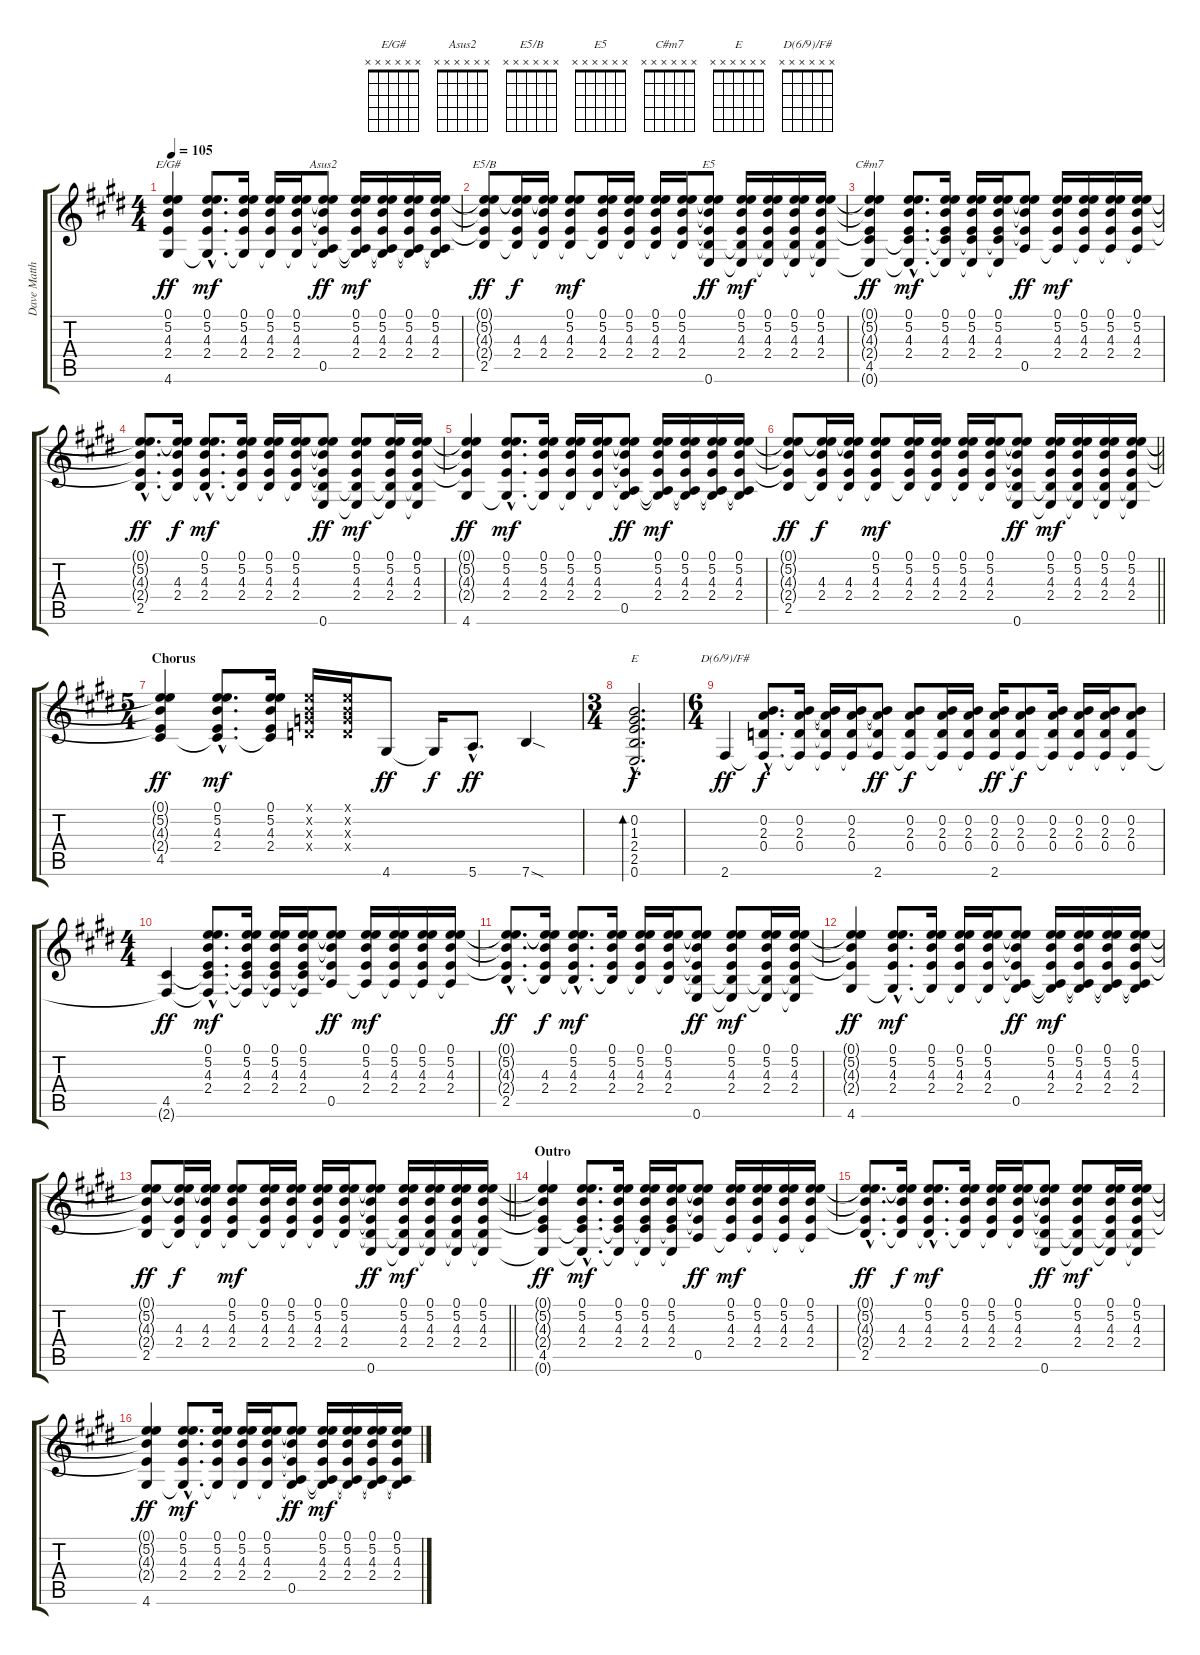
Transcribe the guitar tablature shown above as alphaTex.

\track ("Dave Matthews" "Dave Matth") {instrument acousticguitarsteel}
\staff {score tabs}
\tuning (E4 B3 G3 D3 A2 E2) {hide}
\chord ("E/G#" x x x x x x)
\chord ("Asus2" x x x x x x)
\chord ("E5/B" x x x x x x)
\chord ("E5" x x x x x x)
\chord ("C#m7" x x x x x x)
\chord ("E" x x x x x x)
\chord ("D(6/9)/F#" x x x x x x)
\ts (4 4)
\tempo 105
\clef g2
\ks c#minor
(0.1{t} 5.2{t} 4.3{t} 2.4{t} 4.6).4{ch "E/G#" dy ff} (0.1{hac} 5.2{hac} 4.3{hac} 2.4{hac} 4.6{hac t}).8{d dy mf} (0.1 5.2 4.3 2.4 4.6{t}).16 (0.1 5.2 4.3 2.4 4.6{t}).16 (0.1 5.2 4.3 2.4 4.6{t}).16 (0.1{t} 5.2{t} 4.3{t} 2.4{t} 0.5 4.6{t}).8{ch "Asus2" dy ff} (0.1 5.2 4.3 2.4 0.5{t} 4.6{t}).16{dy mf} (0.1 5.2 4.3 2.4 0.5{t} 4.6{t}).16 (0.1 5.2 4.3 2.4 0.5{t} 4.6{t}).16 (0.1 5.2 4.3 2.4 0.5{t} 4.6{t}).16 |
(0.1{t} 5.2{t} 4.3{t} 2.4{t} 2.5).8{ch "E5/B" dy ff} (0.1{t} 5.2{t} 4.3 2.4 2.5{t}).16{dy f} (0.1{t} 5.2{t} 4.3 2.4 2.5{t}).16 (0.1 5.2 4.3 2.4 2.5{t}).8{dy mf} (0.1 5.2 4.3 2.4 2.5{t}).16 (0.1 5.2 4.3 2.4 2.5{t}).16 (0.1 5.2 4.3 2.4 2.5{t}).16 (0.1 5.2 4.3 2.4 2.5{t}).16 (0.1{t} 5.2{t} 4.3{t} 2.4{t} 2.5{t} 0.6).8{ch "E5" dy ff} (0.1 5.2 4.3 2.4 2.5{t} 0.6{t}).16{dy mf} (0.1 5.2 4.3 2.4 2.5{t} 0.6{t}).16 (0.1 5.2 4.3 2.4 2.5{t} 0.6{t}).16 (0.1 5.2 4.3 2.4 2.5{t} 0.6{t}).16 |
(0.1{t} 5.2{t} 4.3{t} 2.4{t} 4.5 0.6{t}).4{ch "C#m7" dy ff} (0.1{hac} 5.2{hac} 4.3{hac} 2.4{hac} 4.5{hac t} 0.6{hac t}).8{d dy mf} (0.1 5.2 4.3 2.4 4.5{t} 0.6{t}).16 (0.1 5.2 4.3 2.4 4.5{t} 0.6{t}).16 (0.1 5.2 4.3 2.4 4.5{t} 0.6{t}).16 (0.1{t} 5.2{t} 4.3{t} 2.4{t} 0.5).8{dy ff} (0.1 5.2 4.3 2.4 0.5{t}).16{dy mf} (0.1 5.2 4.3 2.4 0.5{t}).16 (0.1 5.2 4.3 2.4 0.5{t}).16 (0.1 5.2 4.3 2.4 0.5{t}).16 |
(0.1{hac t} 5.2{hac t} 4.3{hac t} 2.4{hac t} 2.5{hac}).8{d dy ff} (0.1{t} 5.2{t} 4.3 2.4 2.5{t}).16{dy f} (0.1{hac} 5.2{hac} 4.3{hac} 2.4{hac} 2.5{hac t}).8{d dy mf} (0.1 5.2 4.3 2.4 2.5{t}).16 (0.1 5.2 4.3 2.4 2.5{t}).16 (0.1 5.2 4.3 2.4 2.5{t}).16 (0.1{t} 5.2{t} 4.3{t} 2.4{t} 2.5{t} 0.6).8{dy ff} (0.1 5.2 4.3 2.4 2.5{t} 0.6{t}).8{dy mf} (0.1 5.2 4.3 2.4 2.5{t} 0.6{t}).16 (0.1 5.2 4.3 2.4 2.5{t} 0.6{t}).16 |
(0.1{t} 5.2{t} 4.3{t} 2.4{t} 4.6).4{dy ff} (0.1{hac} 5.2{hac} 4.3{hac} 2.4{hac} 4.6{hac t}).8{d dy mf} (0.1 5.2 4.3 2.4 4.6{t}).16 (0.1 5.2 4.3 2.4 4.6{t}).16 (0.1 5.2 4.3 2.4 4.6{t}).16 (0.1{t} 5.2{t} 4.3{t} 2.4{t} 0.5 4.6{t}).8{dy ff} (0.1 5.2 4.3 2.4 0.5{t} 4.6{t}).16{dy mf} (0.1 5.2 4.3 2.4 0.5{t} 4.6{t}).16 (0.1 5.2 4.3 2.4 0.5{t} 4.6{t}).16 (0.1 5.2 4.3 2.4 0.5{t} 4.6{t}).16 |
\barLineRight lightlight
(0.1{t} 5.2{t} 4.3{t} 2.4{t} 2.5).8{dy ff} (0.1{t} 5.2{t} 4.3 2.4 2.5{t}).16{dy f} (0.1{t} 5.2{t} 4.3 2.4 2.5{t}).16 (0.1 5.2 4.3 2.4 2.5{t}).8{dy mf} (0.1 5.2 4.3 2.4 2.5{t}).16 (0.1 5.2 4.3 2.4 2.5{t}).16 (0.1 5.2 4.3 2.4 2.5{t}).16 (0.1 5.2 4.3 2.4 2.5{t}).16 (0.1{t} 5.2{t} 4.3{t} 2.4{t} 2.5{t} 0.6).8{dy ff} (0.1 5.2 4.3 2.4 2.5{t} 0.6{t}).16{dy mf} (0.1 5.2 4.3 2.4 2.5{t} 0.6{t}).16 (0.1 5.2 4.3 2.4 2.5{t} 0.6{t}).16 (0.1 5.2 4.3 2.4 2.5{t} 0.6{t}).16 |
\ts (5 4)
\section ("" "Chorus")
(0.1{t} 5.2{t} 4.3{t} 2.4{t} 4.5).4{dy ff} (0.1{hac} 5.2{hac} 4.3{hac} 2.4{hac} 4.5{hac t}).8{d dy mf} (0.1 5.2 4.3 2.4 4.5{t}).16 (0.1{x} 0.2{x} 0.3{x} 0.4{x}).16 (0.1{x} 0.2{x} 0.3{x} 0.4{x}).16 4.6.8{dy ff} 4.6{t}.16{dy f} 5.6{hac}.8{d dy ff} 7.6{sod}.4 |
\ts (3 4)
(0.2{hac} 1.3{hac} 2.4{hac} 2.5{hac} 0.6{hac}).2{d bd 240 ch "E" dy f} |
\ts (6 4)
2.6.4{ch "D(6/9)/F#" dy ff} (0.2{hac} 2.3{hac} 0.4{hac} 2.6{hac t}).8{d dy f} (0.2 2.3 0.4 2.6{t}).16 (0.2{t} 2.3{t} 0.4{t} 2.6{t}).16 (0.2 2.3 0.4 2.6{t}).16 (0.2{t} 2.3{t} 0.4{t} 2.6).8{dy ff} (0.2 2.3 0.4 2.6{t}).8{dy f} (0.2 2.3 0.4 2.6{t}).16 (0.2 2.3 0.4 2.6{t}).16 (0.2 2.3 0.4 2.6).16{dy ff} (0.2 2.3 0.4 2.6{t}).8{dy f} (0.2 2.3 0.4 2.6{t}).16 (0.2 2.3 0.4 2.6{t}).16 (0.2 2.3 0.4 2.6{t}).16 (0.2 2.3 0.4 2.6{t}).8 |
\ts (4 4)
(4.5 2.6{t}).4{dy ff} (0.1{hac} 5.2{hac} 4.3{hac} 2.4{hac} 4.5{hac t} 2.6{hac t}).8{d dy mf} (0.1 5.2 4.3 2.4 4.5{t} 2.6{t}).16 (0.1 5.2 4.3 2.4 4.5{t} 2.6{t}).16 (0.1 5.2 4.3 2.4 4.5{t} 2.6{t}).16 (0.1{t} 5.2{t} 4.3{t} 2.4{t} 0.5).8{dy ff} (0.1 5.2 4.3 2.4 0.5{t}).16{dy mf} (0.1 5.2 4.3 2.4 0.5{t}).16 (0.1 5.2 4.3 2.4 0.5{t}).16 (0.1 5.2 4.3 2.4 0.5{t}).16 |
(0.1{hac t} 5.2{hac t} 4.3{hac t} 2.4{hac t} 2.5{hac}).8{d dy ff} (0.1{t} 5.2{t} 4.3 2.4 2.5{t}).16{dy f} (0.1{hac} 5.2{hac} 4.3{hac} 2.4{hac} 2.5{hac t}).8{d dy mf} (0.1 5.2 4.3 2.4 2.5{t}).16 (0.1 5.2 4.3 2.4 2.5{t}).16 (0.1 5.2 4.3 2.4 2.5{t}).16 (0.1{t} 5.2{t} 4.3{t} 2.4{t} 2.5{t} 0.6).8{dy ff} (0.1 5.2 4.3 2.4 2.5{t} 0.6{t}).8{dy mf} (0.1 5.2 4.3 2.4 2.5{t} 0.6{t}).16 (0.1 5.2 4.3 2.4 2.5{t} 0.6{t}).16 |
(0.1{t} 5.2{t} 4.3{t} 2.4{t} 4.6).4{dy ff} (0.1{hac} 5.2{hac} 4.3{hac} 2.4{hac} 4.6{hac t}).8{d dy mf} (0.1 5.2 4.3 2.4 4.6{t}).16 (0.1 5.2 4.3 2.4 4.6{t}).16 (0.1 5.2 4.3 2.4 4.6{t}).16 (0.1{t} 5.2{t} 4.3{t} 2.4{t} 0.5 4.6{t}).8{dy ff} (0.1 5.2 4.3 2.4 0.5{t} 4.6{t}).16{dy mf} (0.1 5.2 4.3 2.4 0.5{t} 4.6{t}).16 (0.1 5.2 4.3 2.4 0.5{t} 4.6{t}).16 (0.1 5.2 4.3 2.4 0.5{t} 4.6{t}).16 |
\barLineRight lightlight
(0.1{t} 5.2{t} 4.3{t} 2.4{t} 2.5).8{dy ff} (0.1{t} 5.2{t} 4.3 2.4 2.5{t}).16{dy f} (0.1{t} 5.2{t} 4.3 2.4 2.5{t}).16 (0.1 5.2 4.3 2.4 2.5{t}).8{dy mf} (0.1 5.2 4.3 2.4 2.5{t}).16 (0.1 5.2 4.3 2.4 2.5{t}).16 (0.1 5.2 4.3 2.4 2.5{t}).16 (0.1 5.2 4.3 2.4 2.5{t}).16 (0.1{t} 5.2{t} 4.3{t} 2.4{t} 2.5{t} 0.6).8{dy ff} (0.1 5.2 4.3 2.4 2.5{t} 0.6{t}).16{dy mf} (0.1 5.2 4.3 2.4 2.5{t} 0.6{t}).16 (0.1 5.2 4.3 2.4 2.5{t} 0.6{t}).16 (0.1 5.2 4.3 2.4 2.5{t} 0.6{t}).16 |
\section ("" "Outro")
(0.1{t} 5.2{t} 4.3{t} 2.4{t} 4.5 0.6{t}).4{dy ff} (0.1{hac} 5.2{hac} 4.3{hac} 2.4{hac} 4.5{hac t} 0.6{hac t}).8{d dy mf} (0.1 5.2 4.3 2.4 4.5{t} 0.6{t}).16 (0.1 5.2 4.3 2.4 4.5{t} 0.6{t}).16 (0.1 5.2 4.3 2.4 4.5{t} 0.6{t}).16 (0.1{t} 5.2{t} 4.3{t} 2.4{t} 0.5).8{dy ff} (0.1 5.2 4.3 2.4 0.5{t}).16{dy mf} (0.1 5.2 4.3 2.4 0.5{t}).16 (0.1 5.2 4.3 2.4 0.5{t}).16 (0.1 5.2 4.3 2.4 0.5{t}).16 |
(0.1{hac t} 5.2{hac t} 4.3{hac t} 2.4{hac t} 2.5{hac}).8{d dy ff} (0.1{t} 5.2{t} 4.3 2.4 2.5{t}).16{dy f} (0.1{hac} 5.2{hac} 4.3{hac} 2.4{hac} 2.5{hac t}).8{d dy mf} (0.1 5.2 4.3 2.4 2.5{t}).16 (0.1 5.2 4.3 2.4 2.5{t}).16 (0.1 5.2 4.3 2.4 2.5{t}).16 (0.1{t} 5.2{t} 4.3{t} 2.4{t} 2.5{t} 0.6).8{dy ff} (0.1 5.2 4.3 2.4 2.5{t} 0.6{t}).8{dy mf} (0.1 5.2 4.3 2.4 2.5{t} 0.6{t}).16 (0.1 5.2 4.3 2.4 2.5{t} 0.6{t}).16 |
(0.1{t} 5.2{t} 4.3{t} 2.4{t} 4.6).4{dy ff} (0.1{hac} 5.2{hac} 4.3{hac} 2.4{hac} 4.6{hac t}).8{d dy mf} (0.1 5.2 4.3 2.4 4.6{t}).16 (0.1 5.2 4.3 2.4 4.6{t}).16 (0.1 5.2 4.3 2.4 4.6{t}).16 (0.1{t} 5.2{t} 4.3{t} 2.4{t} 0.5 4.6{t}).8{dy ff} (0.1 5.2 4.3 2.4 0.5{t} 4.6{t}).16{dy mf} (0.1 5.2 4.3 2.4 0.5{t} 4.6{t}).16 (0.1 5.2 4.3 2.4 0.5{t} 4.6{t}).16 (0.1 5.2 4.3 2.4 0.5{t} 4.6{t}).16
